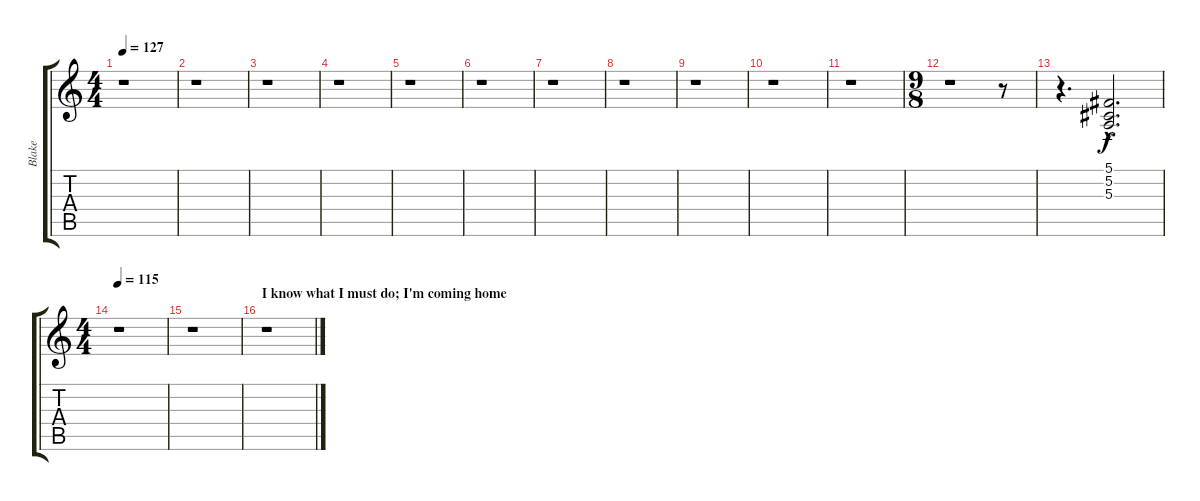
\track ("Blake" "Blake") {instrument reversecymbal}
\staff {score tabs}
\tuning (Db4 Ab3 E3 B2 Gb2 Db2) {hide}
\ts (4 4)
\tempo 127
\clef g2
\ks c
r.1{dy f} |
r.1 |
r.1 |
r.1 |
r.1 |
r.1 |
r.1 |
r.1 |
r.1 |
r.1 |
r.1 |
\ts (9 8)
r.1 r.8 |
r.4{d} (5.1{hac} 5.2{hac} 5.3{hac}).2{d} |
\ts (4 4)
\tempo 115
r.1 |
r.1 |
\section ("" "I know what I must do; I'm coming home")
r.1
